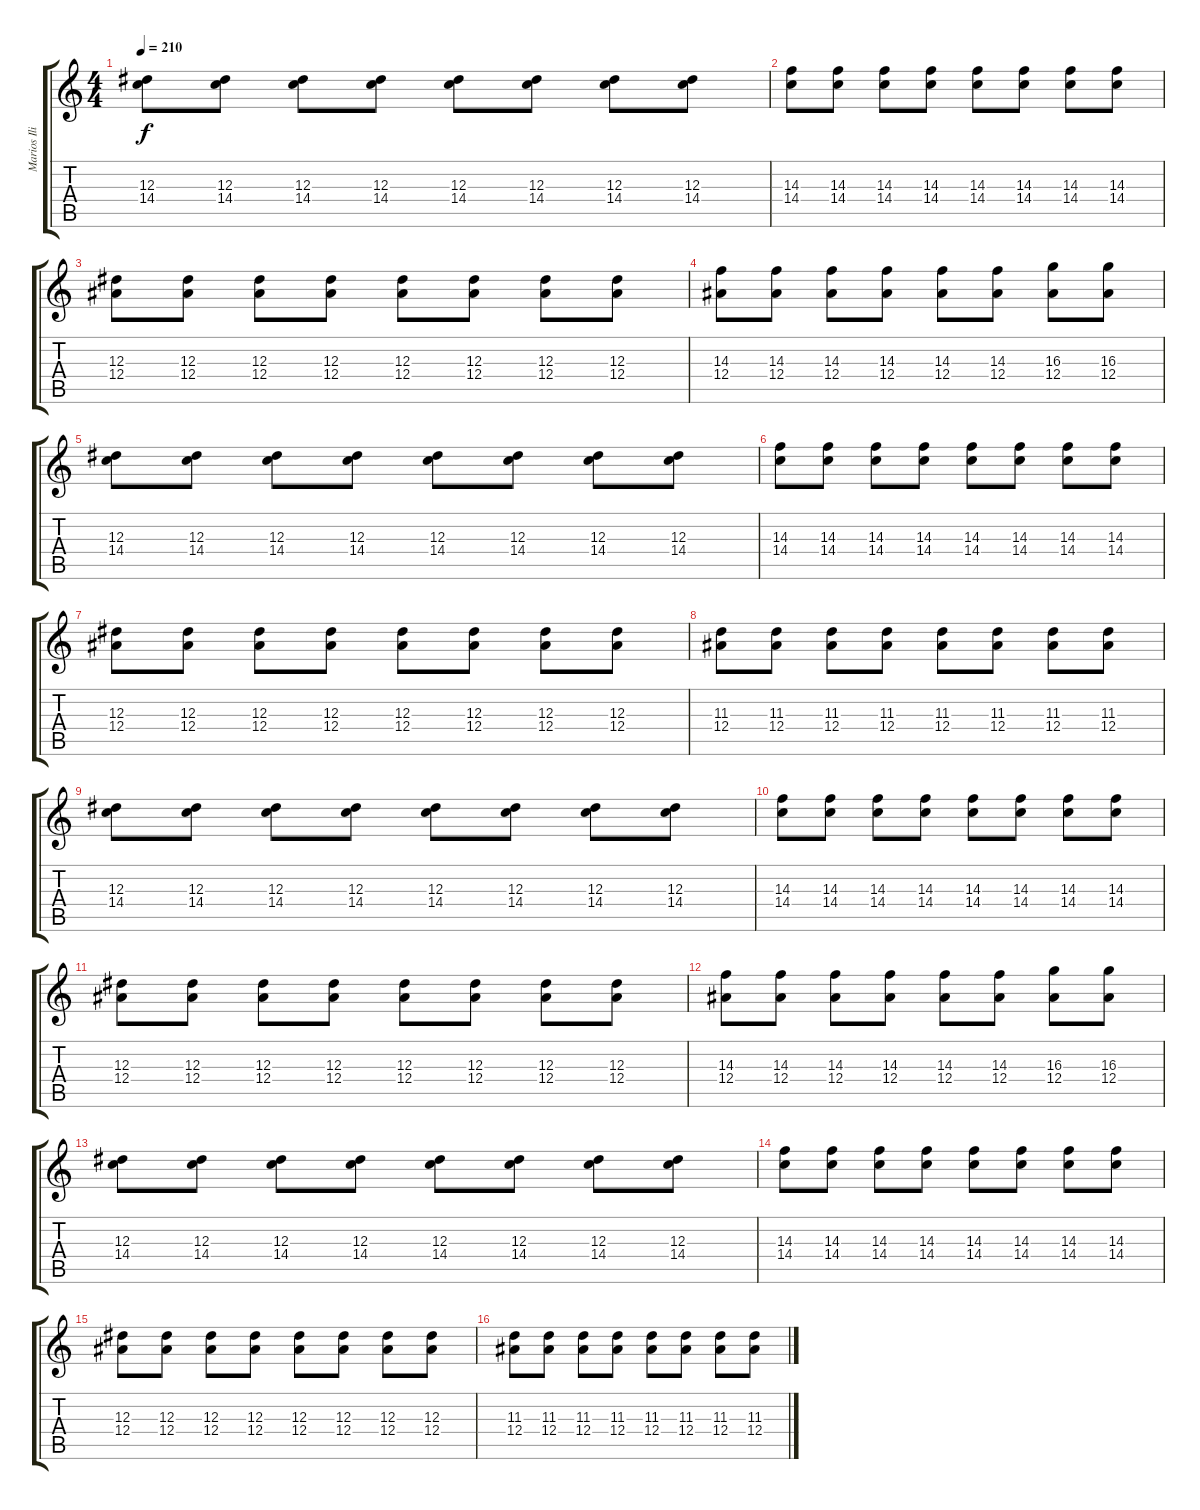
\track ("Marios Iliopoulos " "Marios Ili") {instrument distortionguitar}
\staff {score tabs}
\tuning (C4 G3 Eb3 Bb2 F2 C2) {hide}
\ts (4 4)
\tempo 210
\clef g2
\ks c
(12.3 14.4).8{dy f volume 9 instrument distortionguitar} (12.3 14.4).8 (12.3 14.4).8 (12.3 14.4).8 (12.3 14.4).8 (12.3 14.4).8 (12.3 14.4).8 (12.3 14.4).8 |
(14.3 14.4).8 (14.3 14.4).8 (14.3 14.4).8 (14.3 14.4).8 (14.3 14.4).8 (14.3 14.4).8 (14.3 14.4).8 (14.3 14.4).8 |
(12.3 12.4).8 (12.3 12.4).8 (12.3 12.4).8 (12.3 12.4).8 (12.3 12.4).8 (12.3 12.4).8 (12.3 12.4).8 (12.3 12.4).8 |
(14.3 12.4).8 (14.3 12.4).8 (14.3 12.4).8 (14.3 12.4).8 (14.3 12.4).8 (14.3 12.4).8 (16.3 12.4).8 (16.3 12.4).8 |
(12.3 14.4).8{instrument distortionguitar} (12.3 14.4).8 (12.3 14.4).8 (12.3 14.4).8 (12.3 14.4).8 (12.3 14.4).8 (12.3 14.4).8 (12.3 14.4).8 |
(14.3 14.4).8 (14.3 14.4).8 (14.3 14.4).8 (14.3 14.4).8 (14.3 14.4).8 (14.3 14.4).8 (14.3 14.4).8 (14.3 14.4).8 |
(12.3 12.4).8 (12.3 12.4).8 (12.3 12.4).8 (12.3 12.4).8 (12.3 12.4).8 (12.3 12.4).8 (12.3 12.4).8 (12.3 12.4).8 |
(11.3 12.4).8 (11.3 12.4).8 (11.3 12.4).8 (11.3 12.4).8 (11.3 12.4).8 (11.3 12.4).8 (11.3 12.4).8 (11.3 12.4).8 |
(12.3 14.4).8{volume 7 instrument distortionguitar} (12.3 14.4).8 (12.3 14.4).8 (12.3 14.4).8 (12.3 14.4).8 (12.3 14.4).8 (12.3 14.4).8 (12.3 14.4).8 |
(14.3 14.4).8 (14.3 14.4).8 (14.3 14.4).8 (14.3 14.4).8 (14.3 14.4).8 (14.3 14.4).8 (14.3 14.4).8 (14.3 14.4).8 |
(12.3 12.4).8 (12.3 12.4).8 (12.3 12.4).8 (12.3 12.4).8 (12.3 12.4).8 (12.3 12.4).8 (12.3 12.4).8 (12.3 12.4).8 |
(14.3 12.4).8 (14.3 12.4).8 (14.3 12.4).8 (14.3 12.4).8 (14.3 12.4).8 (14.3 12.4).8 (16.3 12.4).8 (16.3 12.4).8 |
(12.3 14.4).8{volume 3 instrument distortionguitar} (12.3 14.4).8 (12.3 14.4).8 (12.3 14.4).8 (12.3 14.4).8 (12.3 14.4).8 (12.3 14.4).8 (12.3 14.4).8 |
(14.3 14.4).8 (14.3 14.4).8 (14.3 14.4).8 (14.3 14.4).8 (14.3 14.4).8 (14.3 14.4).8 (14.3 14.4).8 (14.3 14.4).8 |
(12.3 12.4).8 (12.3 12.4).8 (12.3 12.4).8 (12.3 12.4).8 (12.3 12.4).8 (12.3 12.4).8 (12.3 12.4).8 (12.3 12.4).8 |
(11.3 12.4).8 (11.3 12.4).8 (11.3 12.4).8 (11.3 12.4).8 (11.3 12.4).8 (11.3 12.4).8 (11.3 12.4).8 (11.3 12.4).8
